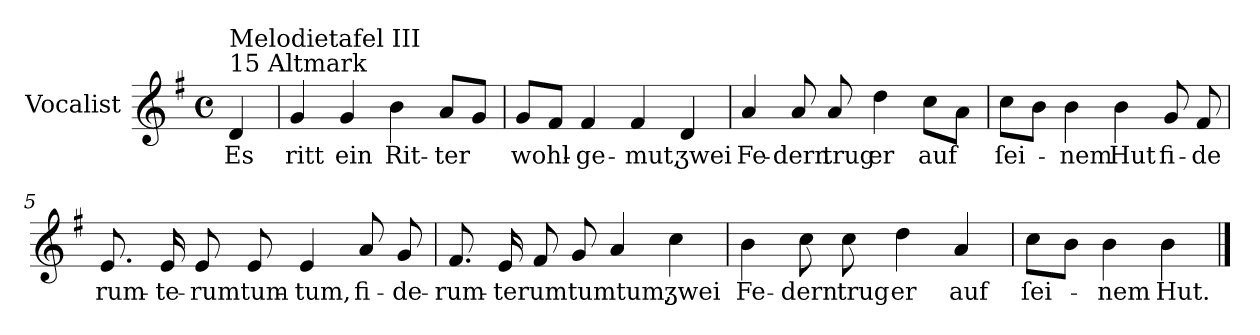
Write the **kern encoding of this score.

**kern	**text
*part1	*part1
*staff1	*staff1
*I"Vocalist	*
*k[f#]	*
*G:	*
*M4/4	*
*met(c)	*
=	=
!LO:TX:a:t=15 Altmark	!
!LO:TX:a:t=Melodietafel III	!
4d	Es
=1	=1
4g	ritt
4g	ein
4b	Rit-
8aL	-ter
8gJ	.
=2	=2
8gL	wohl-
8f#J	.
4f#	-ge-
4f#	-mut,
4d	ʒwei
=3	=3
4a	Fe-
8a	-dern
8a	trug
4dd	er
8ccL	auf
8aJ	.
=4	=4
8ccL	ſei-
8bJ	.
4b	-nem
4b	Hut
8g	fi-
8f#	-de
=5	=5
8.e	rum-
16e	-te-
8e	-rumtum-
8e	.
4e	-tum,
8a	fi-
8g	-de-
=6	=6
8.f#	-rum-
16e	-terumtumtum,
8f#	.
8g	.
4a	.
4cc	ʒwei
=7	=7
4b	Fe-
8cc	-dern
8cc	trug
4dd	er
4a	auf
=8	=8
8ccL	ſei-
8bJ	.
4b	-nem
4b	Hut.
==	==
*-	*-
